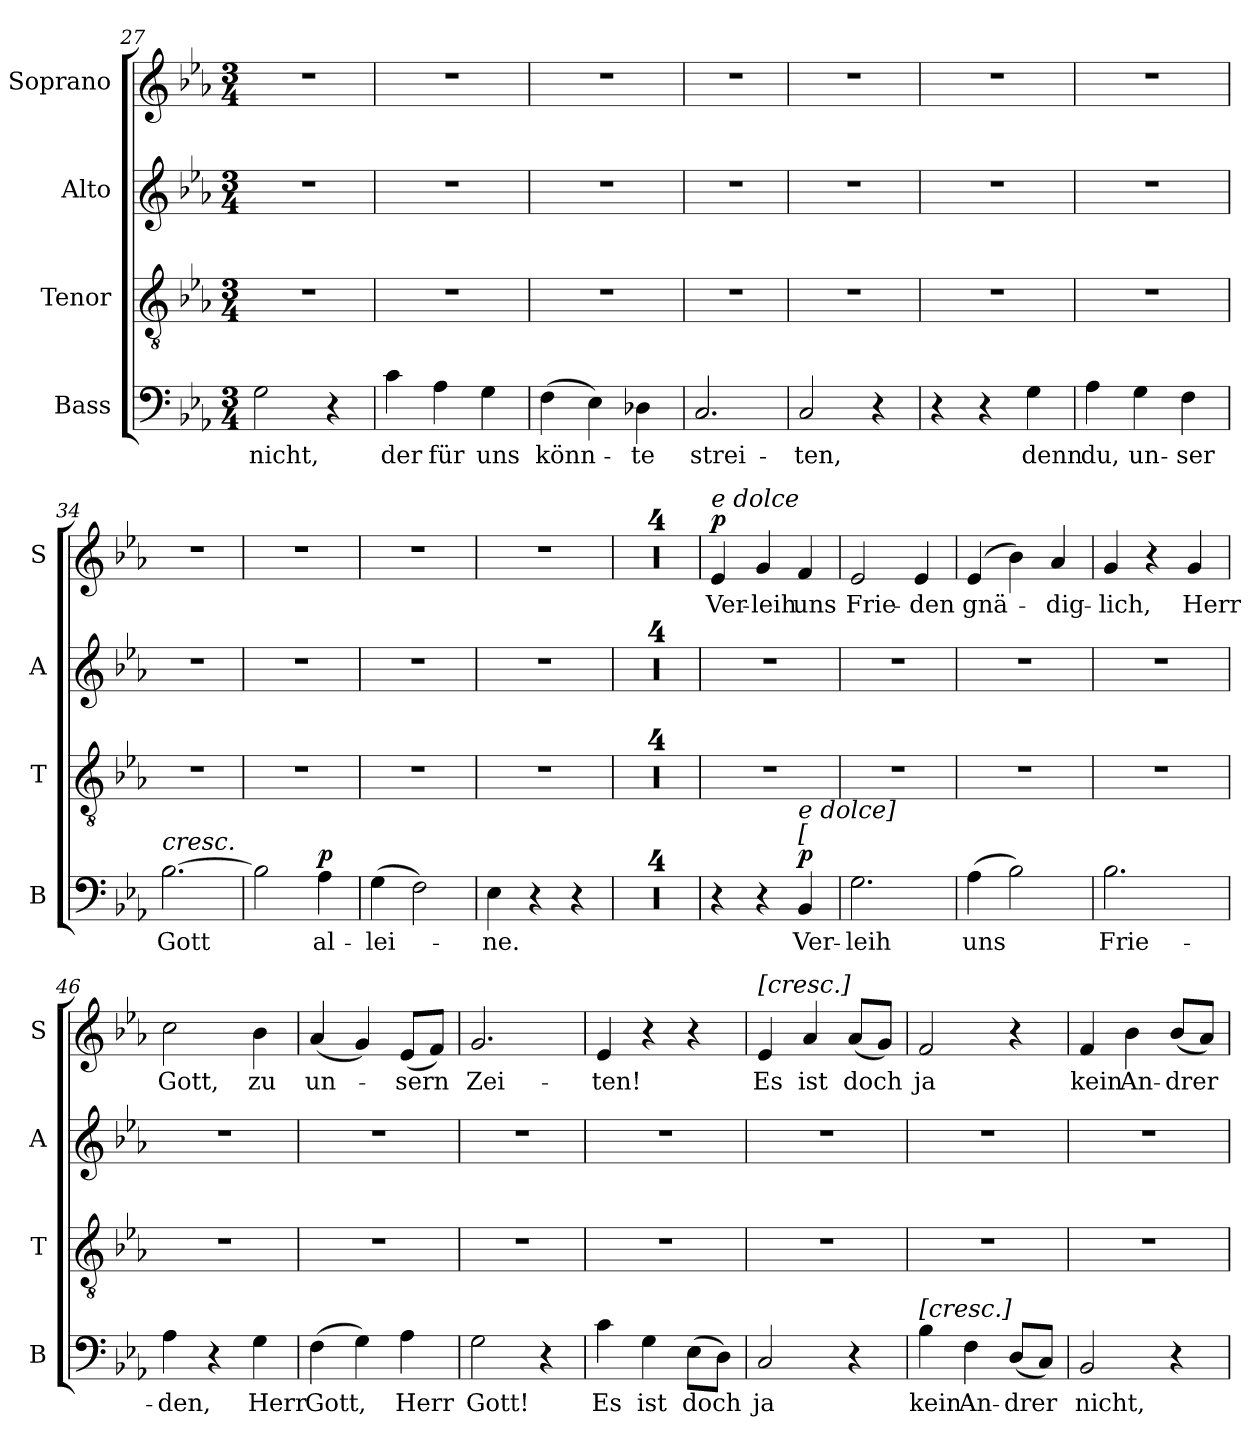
**kern	**text	**dynam	**kern	**kern	**kern	**text	**dynam
*part4	*part4	*part4	*part3	*part2	*part1	*part1	*part1
*staff4	*staff4	*staff4	*staff3	*staff2	*staff1	*staff1	*staff1
*I"Bass	*	*	*I"Tenor	*I"Alto	*I"Soprano	*	*
*I'B	*	*	*I'T	*I'A	*I'S	*	*
*clefF4	*	*	*clefGv2	*clefG2	*clefG2	*	*
*k[b-e-a-]	*	*	*k[b-e-a-]	*k[b-e-a-]	*k[b-e-a-]	*	*
*E-:	*	*	*E-:	*E-:	*E-:	*	*
*M3/4	*	*	*M3/4	*M3/4	*M3/4	*	*
=27	=27	=27	=27	=27	=27	=27	=27
2G\	nicht,	.	2.r	2.r	2.r	.	.
4r	.	.	.	.	.	.	.
!!LO:PB:g=z
=28	=28	=28	=28	=28	=28	=28	=28
4c\	der	.	2.r	2.r	2.r	.	.
4A-\	für	.	.	.	.	.	.
4G\	uns	.	.	.	.	.	.
=29	=29	=29	=29	=29	=29	=29	=29
(4F\	könn-	.	2.r	2.r	2.r	.	.
4E-\)	.	.	.	.	.	.	.
4D-X\	-te	.	.	.	.	.	.
=30	=30	=30	=30	=30	=30	=30	=30
2.C/	strei-	.	2.r	2.r	2.r	.	.
=31	=31	=31	=31	=31	=31	=31	=31
2C/	-ten,	.	2.r	2.r	2.r	.	.
4r	.	.	.	.	.	.	.
=32	=32	=32	=32	=32	=32	=32	=32
4r	.	.	2.r	2.r	2.r	.	.
4r	.	.	.	.	.	.	.
4G\	denn	.	.	.	.	.	.
=33	=33	=33	=33	=33	=33	=33	=33
4A-\	du,	.	2.r	2.r	2.r	.	.
4G\	un-	.	.	.	.	.	.
4F\	-ser	.	.	.	.	.	.
=34	=34	=34	=34	=34	=34	=34	=34
!LO:TX:a:i:t=cresc.	!	!	!	!	!	!	!
[2.B-\	Gott	.	2.r	2.r	2.r	.	.
=35	=35	=35	=35	=35	=35	=35	=35
2B-\]	.	.	2.r	2.r	2.r	.	.
!	!	!LO:DY:a	!	!	!	!	!
4A-\	al-	p	.	.	.	.	.
!!LO:LB:g=z
=36	=36	=36	=36	=36	=36	=36	=36
(4G\	-lei-	.	2.r	2.r	2.r	.	.
2F\)	.	.	.	.	.	.	.
=37	=37	=37	=37	=37	=37	=37	=37
4E-\	-ne.	.	2.r	2.r	2.r	.	.
4r	.	.	.	.	.	.	.
4r	.	.	.	.	.	.	.
=38	=38	=38	=38	=38	=38	=38	=38
2.r	.	.	2.r	2.r	2.r	.	.
=39	=39	=39	=39	=39	=39	=39	=39
2.r	.	.	2.r	2.r	2.r	.	.
=40	=40	=40	=40	=40	=40	=40	=40
2.r	.	.	2.r	2.r	2.r	.	.
=41	=41	=41	=41	=41	=41	=41	=41
2.r	.	.	2.r	2.r	2.r	.	.
=42	=42	=42	=42	=42	=42	=42	=42
!	!	!	!	!	!LO:TX:a:i:t=e dolce	!	!
!	!	!	!	!	!	!	!LO:DY:a
4r	.	.	2.r	2.r	4e-/	Ver-	p
4r	.	.	.	.	4g/	-leih	.
!LO:TX:a:i:t=[	!	!	!	!	!	!	!
!LO:TX:a:i:t=e dolce]	!	!	!	!	!	!	!
!	!	!LO:DY:a	!	!	!	!	!
4BB-/	Ver-	p	.	.	4f/	uns	.
=43	=43	=43	=43	=43	=43	=43	=43
2.G\	-leih	.	2.r	2.r	2e-/	Frie-	.
.	.	.	.	.	4e-/	-den	.
=44	=44	=44	=44	=44	=44	=44	=44
(4A-\	uns	.	2.r	2.r	(4e-/	gnä-	.
2B-\)	.	.	.	.	4b-\)	.	.
.	.	.	.	.	4a-/	-dig-	.
=45	=45	=45	=45	=45	=45	=45	=45
2.B-\	Frie-	.	2.r	2.r	4g/	-lich,	.
.	.	.	.	.	4r	.	.
.	.	.	.	.	4g/	Herr	.
!!LO:PB:g=z
=46	=46	=46	=46	=46	=46	=46	=46
4A-\	-den,	.	2.r	2.r	2cc\	Gott,	.
4r	.	.	.	.	.	.	.
4G\	Herr	.	.	.	4b-\	zu	.
=47	=47	=47	=47	=47	=47	=47	=47
(4F\	Gott,	.	2.r	2.r	(4a-/	un-	.
4G\)	.	.	.	.	4g/)	.	.
4A-\	Herr	.	.	.	(8e-/L	-sern	.
.	.	.	.	.	8f/J)	.	.
=48	=48	=48	=48	=48	=48	=48	=48
2G\	Gott!	.	2.r	2.r	2.g/	Zei-	.
4r	.	.	.	.	.	.	.
=49	=49	=49	=49	=49	=49	=49	=49
4c\	Es	.	2.r	2.r	4e-/	-ten!	.
4G\	ist	.	.	.	4r	.	.
(8E-\L	doch	.	.	.	4r	.	.
8D\J)	.	.	.	.	.	.	.
=50	=50	=50	=50	=50	=50	=50	=50
!	!	!	!	!	!LO:TX:a:i:t=[cresc.]	!	!
2C/	ja	.	2.r	2.r	4e-/	Es	.
.	.	.	.	.	4a-/	ist	.
4r	.	.	.	.	(8a-/L	doch	.
.	.	.	.	.	8g/J)	.	.
=51	=51	=51	=51	=51	=51	=51	=51
!LO:TX:a:i:t=[cresc.]	!	!	!	!	!	!	!
4B-\	kein	.	2.r	2.r	2f/	ja	.
4F\	An-	.	.	.	.	.	.
(8D/L	-drer	.	.	.	4r	.	.
8C/J)	.	.	.	.	.	.	.
=52	=52	=52	=52	=52	=52	=52	=52
2BB-/	nicht,	.	2.r	2.r	4f/	kein	.
.	.	.	.	.	4b-\	An-	.
4r	.	.	.	.	(8b-/L	-drer	.
.	.	.	.	.	8a-/J)	.	.
=	=	=	=	=	=	=	=
*-	*-	*-	*-	*-	*-	*-	*-
